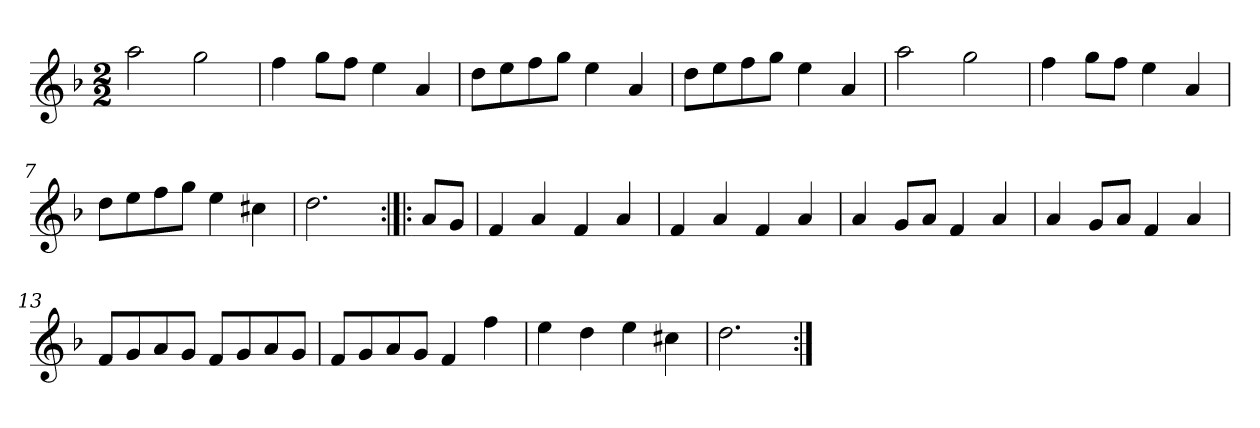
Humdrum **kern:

**kern
*part1
*staff1
*clefG2
*k[b-]
*d:
*M2/2
*MM120
=1
2aa
2gg
=2
4ff
8gg\L
8ff\J
4ee
4a
=3
8dd\L
8ee\
8ff\
8gg\J
4ee
4a
=4
8dd\L
8ee\
8ff\
8gg\J
4ee
4a
=5
2aa
2gg
=6
4ff
8gg\L
8ff\J
4ee
4a
=7
8dd\L
8ee\
8ff\
8gg\J
4ee
4cc#X
=8
2.dd
=:|!|:
8a/L
8g/J
=9
4f
4a
4f
4a
=10
4f
4a
4f
4a
=11
4a
8g/L
8a/J
4f
4a
=12
4a
8g/L
8a/J
4f
4a
=13
8f/L
8g/
8a/
8g/J
8f/L
8g/
8a/
8g/J
=14
8f/L
8g/
8a/
8g/J
4f
4ff
=15
4ee
4dd
4ee
4cc#X
=16
2.dd
=:|!
*-
